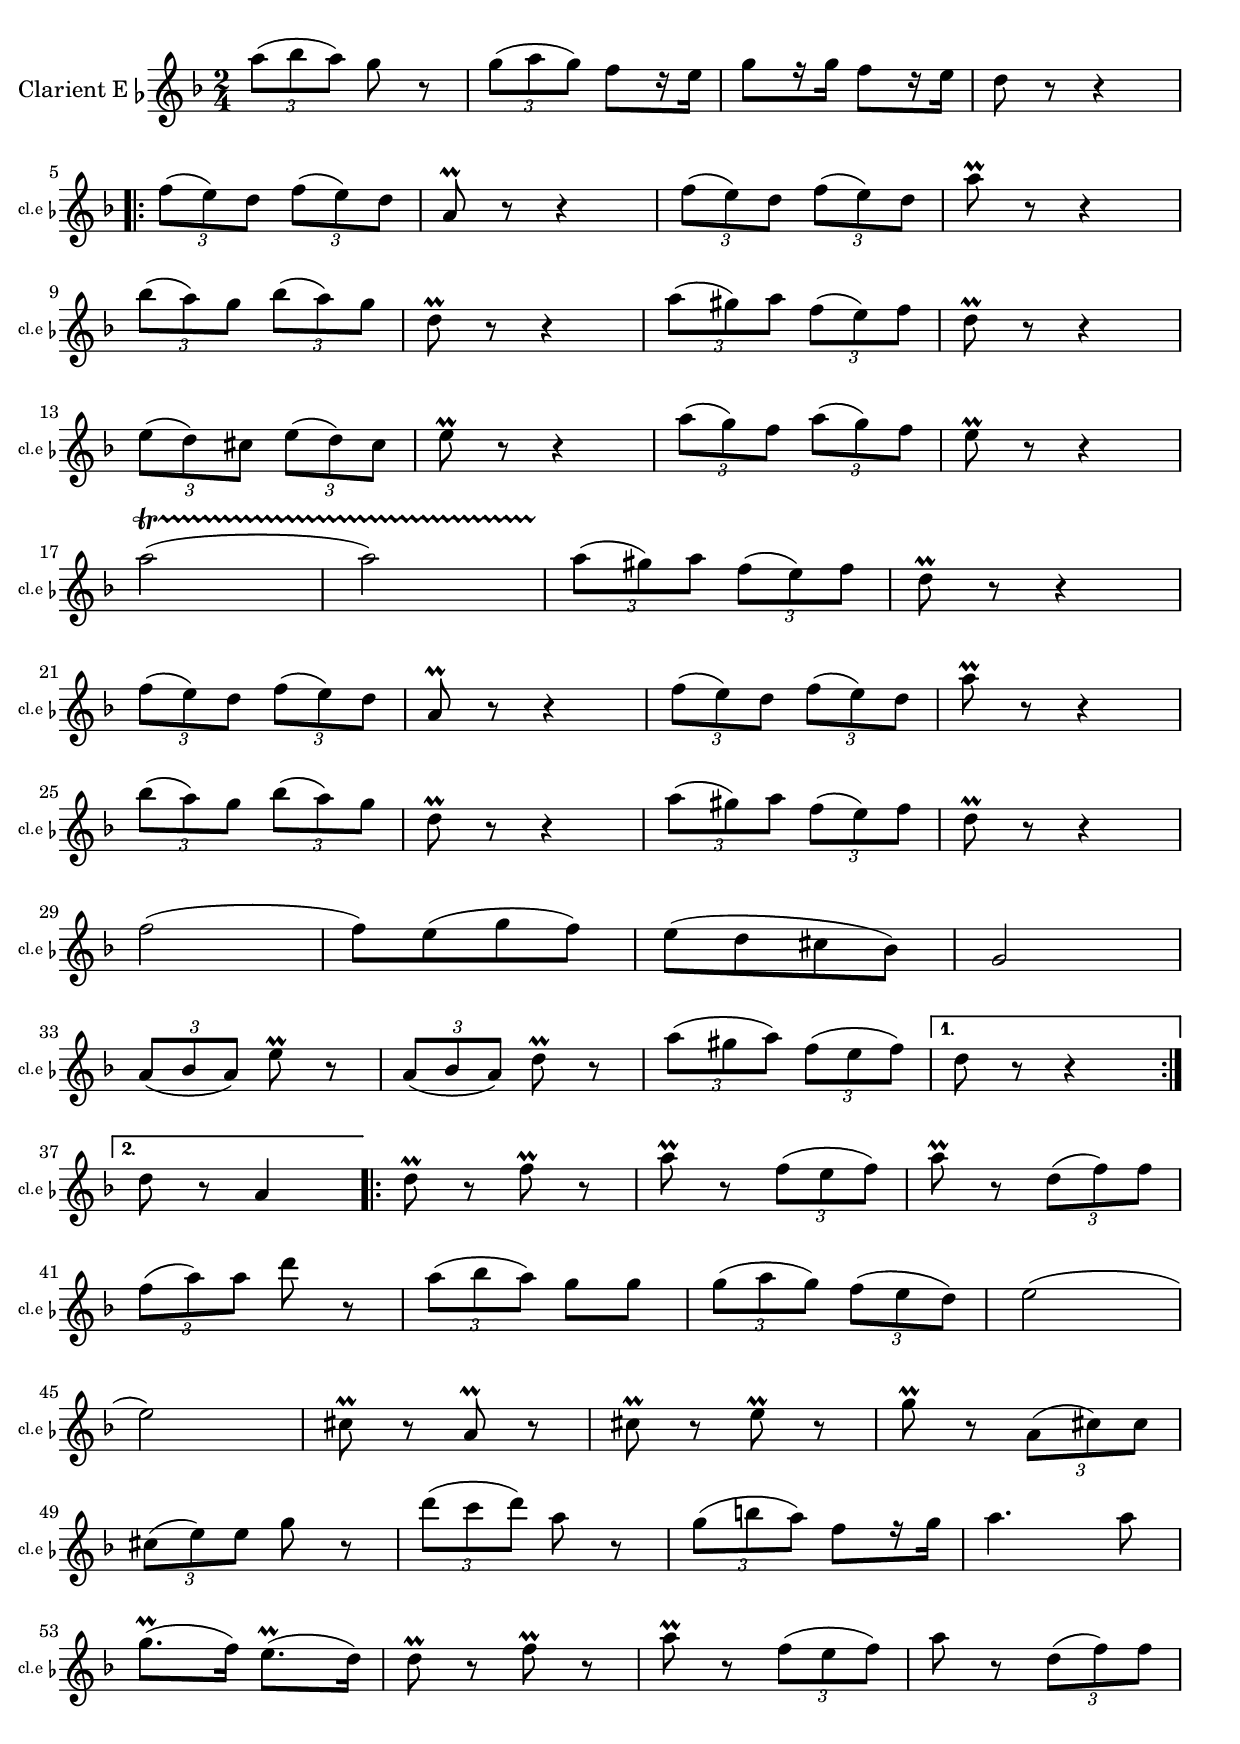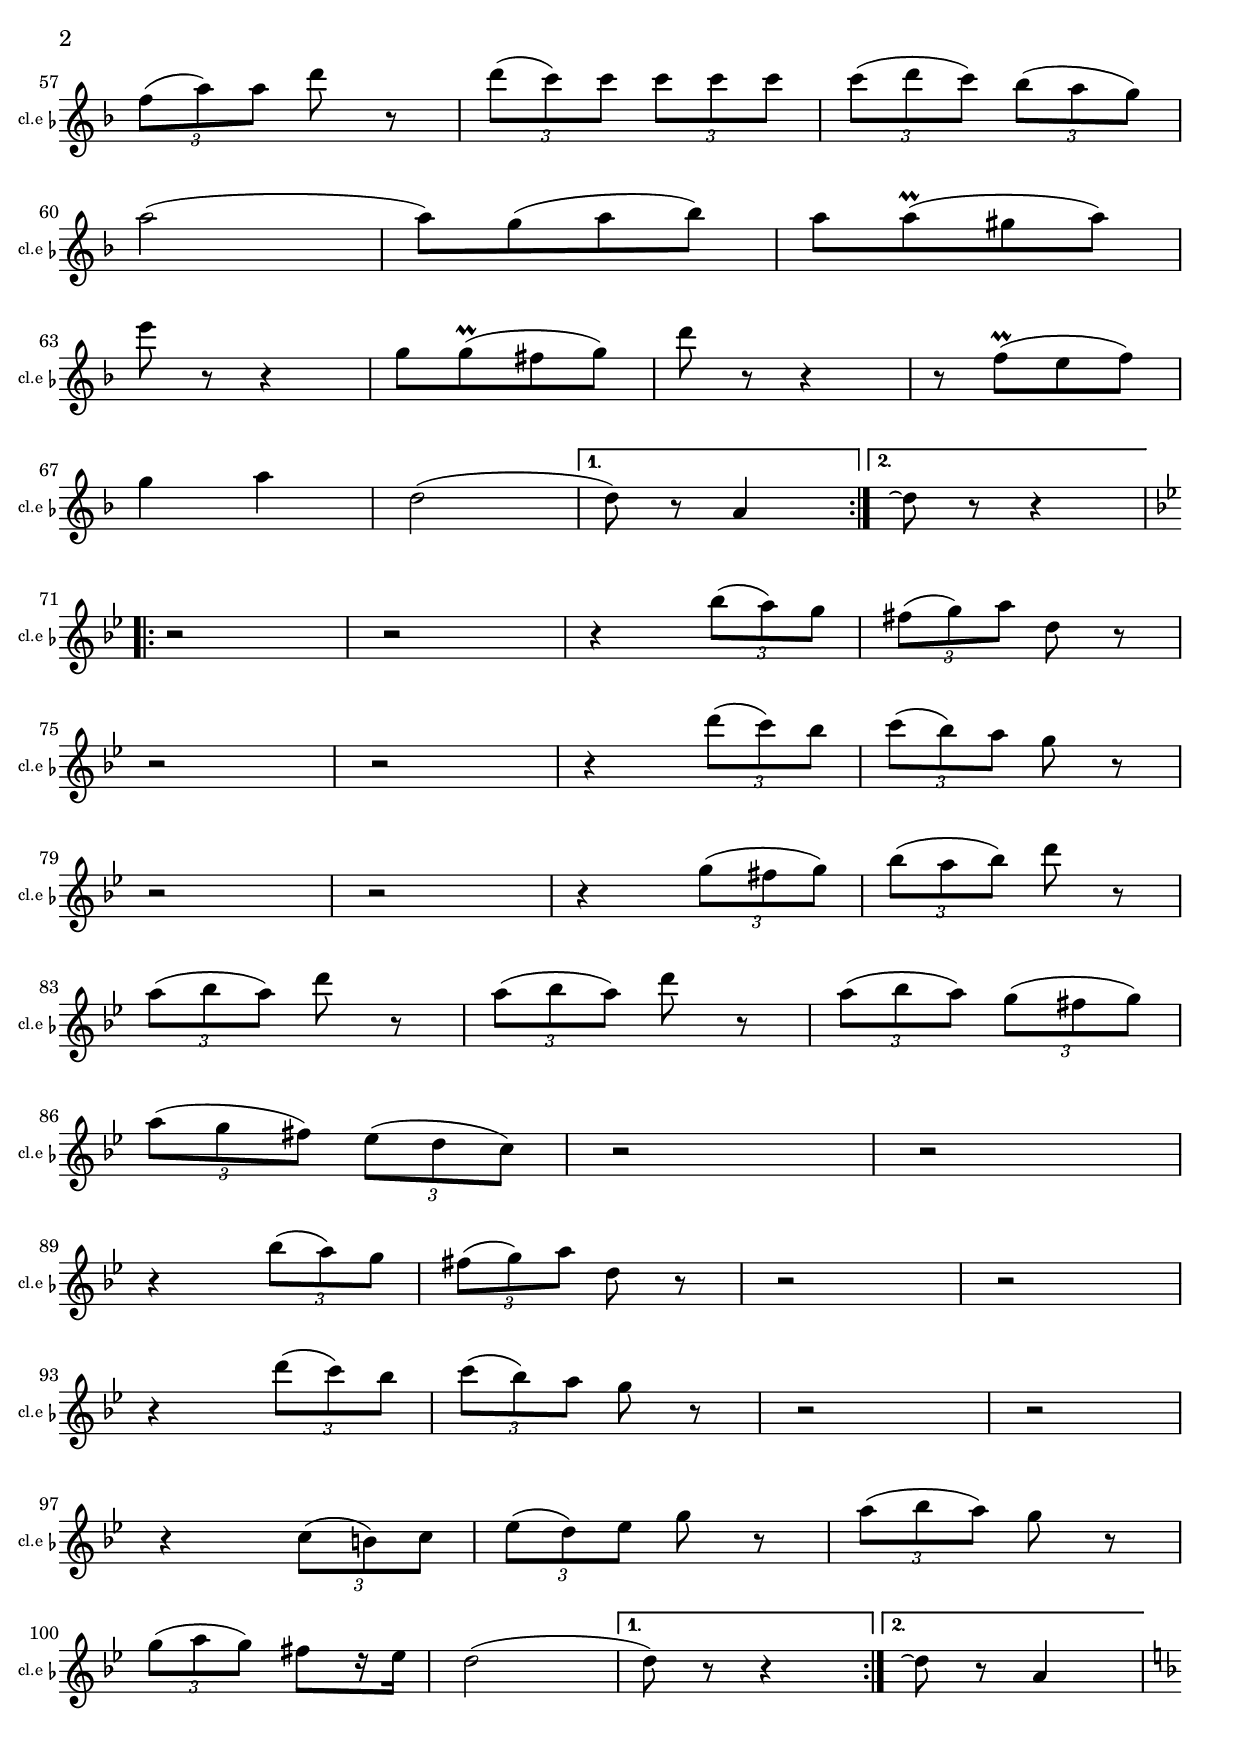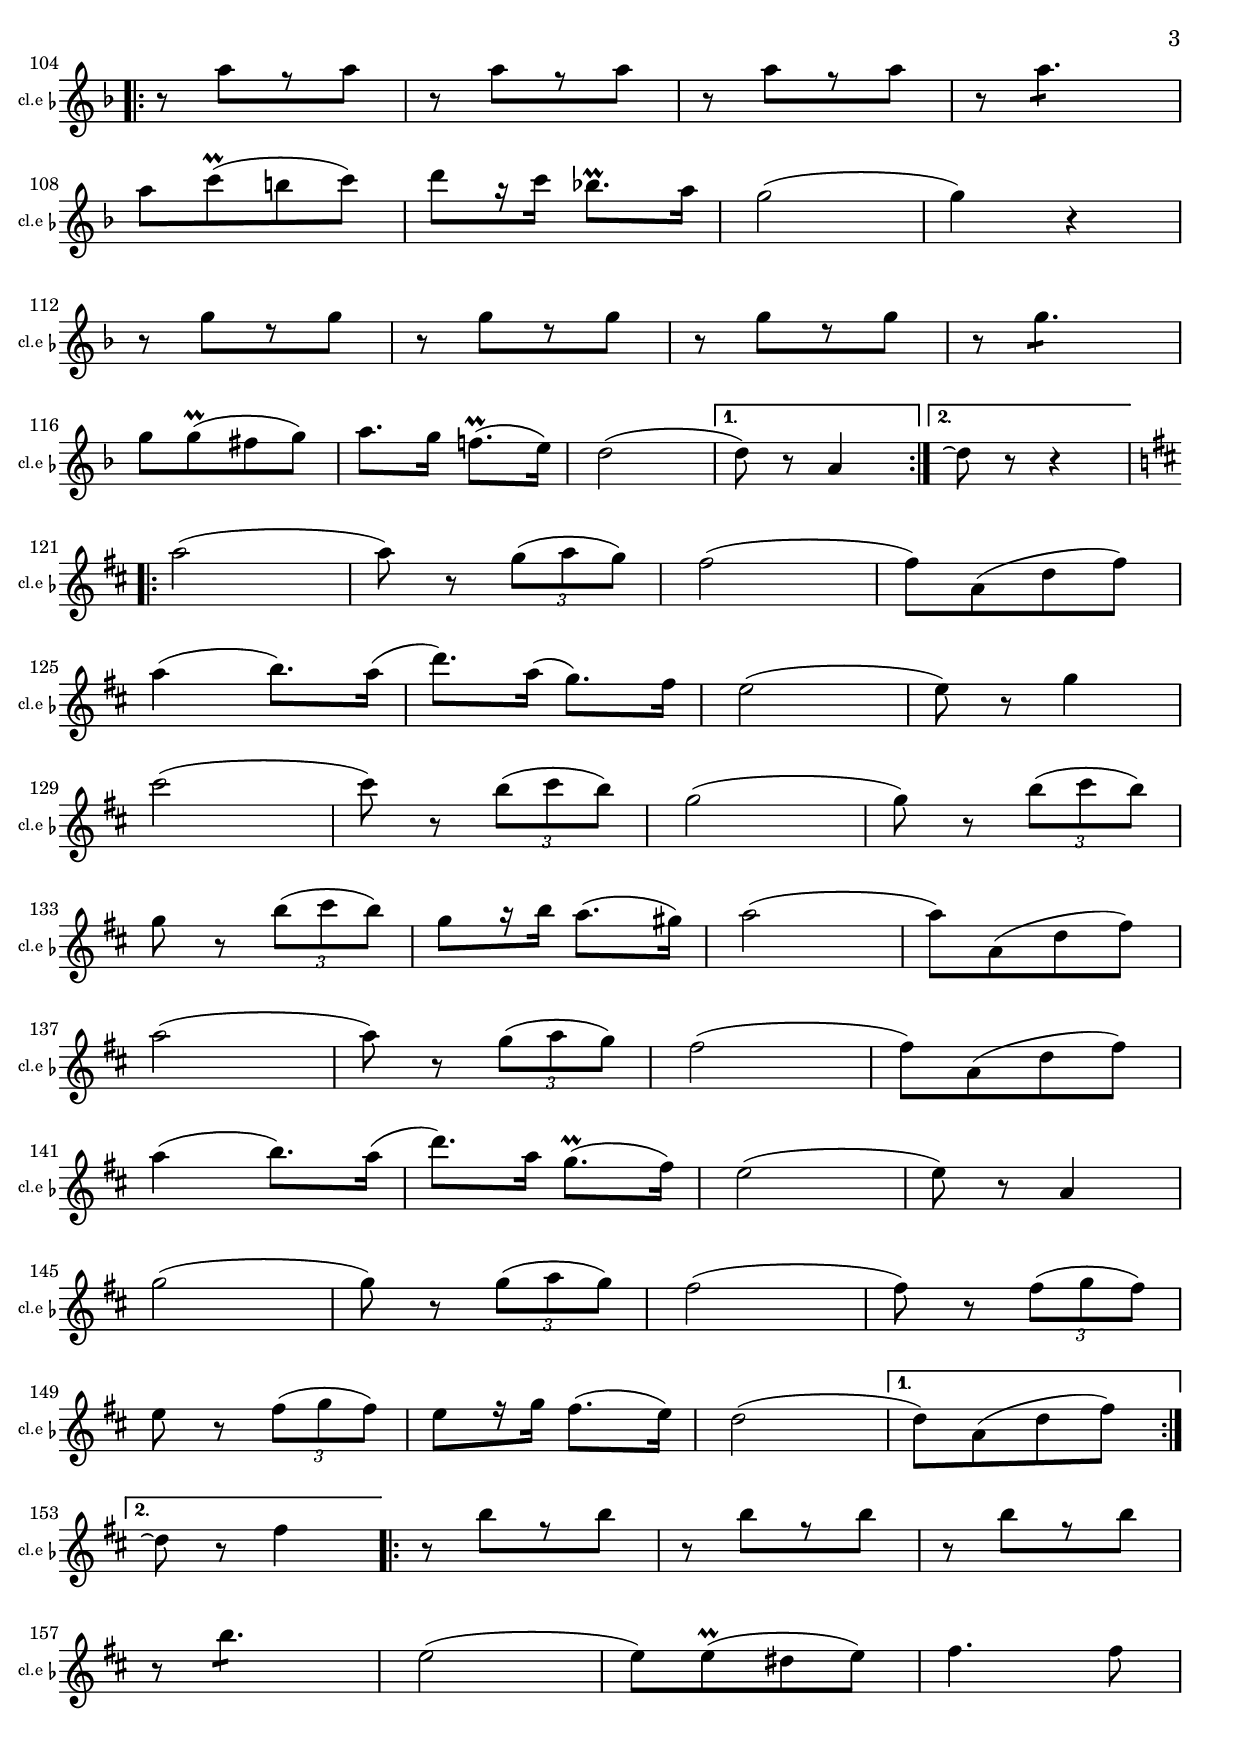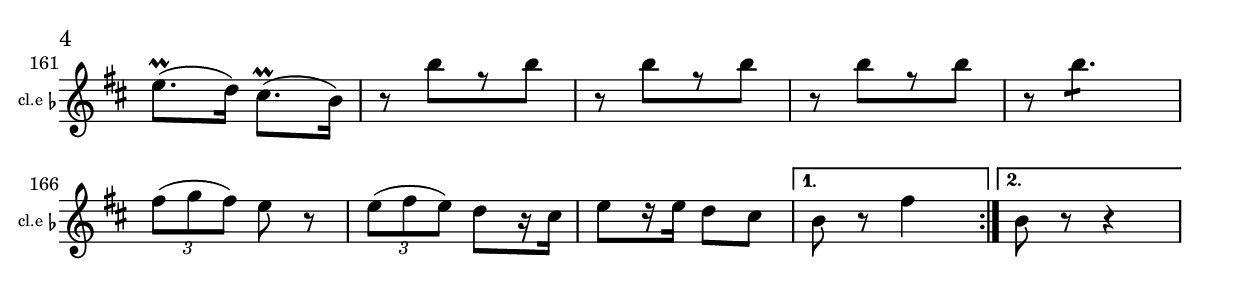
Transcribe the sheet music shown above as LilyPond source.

\version "2.24.0"

\include "helpers.ly"

clarinetEFlatA = {
  \key f \major

  | \trl {a8( bes a)} g r
  | \trl {g( a g)} f[ r16 e]
  | g8[ r16 g16] f8[ r16 e16]
  | d8 r8 r4 \break

  \repeat volta 2 {

    | \trl {f8( e) d} \trl {f( e) d}
    | a\prall r8 r4
    | \trl {f'8( e) d} \trl {f( e) d}
    | a'\prall r8 r4 \break

    | \trl {bes8( a) g} \trl {bes( a) g}
    | d\prall r8 r4
    | \trl {a'8( gis) a} \trl {f( e) f}
    | d\prall r8 r4 \break

    | \trl {e8( d) cis} \trl {e( d) cis}
    | e\prall r8 r4
    | \trl {a8( g) f} \trl {a( g) f}
    | e\prall r8 r4 \break

    | a2 \startTrillSpan ( a2)
    | \trl {a8 \stopTrillSpan ( gis) a} \trl {f( e) f}
    | d\prall r8 r4 \break

    | \trl {f8( e) d} \trl {f( e) d}
    | a\prall r8 r4
    | \trl {f'8( e) d} \trl {f( e) d}
    | a'\prall r8 r4 \break

    | \trl {bes8( a) g} \trl {bes( a) g}
    | d\prall r8 r4
    | \trl {a'8( gis) a} \trl {f( e) f}
    | d\prall r8 r4 \break

    | f2( f8)[ e( g f)]
    | e[( d cis bes)] g2 \break

    | \trl {a8( bes a)} e'\prall r
    | \trl {a,( bes a)} d\prall r
    | \trl {a'( gis a)} \trl {f( e f)}
  }
  \alternative {
    % page 110
    { d r r4 \break }
    { d8 r a4 }
  }
} % A part

clarinetEFlatB = {
  % page 111
  \repeat volta 2 {
    | d8\prall r f\prall r
    | a\prall r \trl {f( e f)}
    | a\prall r \trl {d,( f) f} \break

    | \trl {f( a) a} d r
    | \trl {a( bes a)} g[ g]
    | \trl {g( a g)} \trl {f( e d)}
    | e2( \break

    | e2)
    | cis8\prall r a\prall r
    | cis8\prall r e\prall r
    | g\prall r \trl {a,( cis) cis} \break

    | \trl {cis( e) e} g r
    | \trl {d'( c d)} a r
    | \trl {g( b a)} f8[ r16 g16]
    | a4. a8 \break

    | g8.\prall[( f16)] e8.\prall[( d16)]
    | d8\prall r f\prall r
    | a\prall r \trl {f( e f)}
    | a r \trl {d,( f) f} \break

    | \trl {f( a) a} d r
    | \trl {d( c) c} \trl {c c c}
    | \trl {c( d c)} \trl {bes( a g)} \break

    | a2( a8)[ g( a bes)] | a[ a\prall( gis a)] \break

    | e' r r4 | g,8[ g\prall( fis g)] | d' r r4 | r8 f,\prall[( e f)] \break

    | g4 a | d,2(

  }
  \alternative {
    % page 119
    { d8) r a4 }
    { d8 \repeatTie r r4 }
  }

  \break
} % B part

clarinetEFlatC = {
  % page 120
  \key bes \major
  \repeat volta 2 {
    | r2 | r2 | r4 \trl {bes'8[( a) g]} | \trl {fis[( g) a]} d, r \break

    | r2 | r2 | r4 \trl {d'8[( c) bes]} | \trl {c[( bes) a]} g r \break

    | r2 | r2 | r4 \trl {g8[( fis g)]} | \trl {bes[( a bes)]} d r \break

    | \trl {a8( bes a)} d r
    | \trl {a( bes a)} d r
    | \trl {a( bes a)} \trl {g( fis g)} \break

    | \trl {a( g fis)} \trl {ees( d c)} | r2 | r2 \break

    | r4 \trl {bes'8( a) g} | \trl {fis( g) a} d, r8 | r2 | r2 \break

    | r4 \trl {d'8( c) bes} | \trl {c( bes) a} g r8 | r2 | r2 \break

    | \grace s8 r4 \trl {c,8( b) c} | \trl {ees( d) ees} g r8 | \trl {a( bes a)} g r \break

    | \trl {g( a g)} fis[ r16 ees16] | d2(
  }
  \alternative {
    % page 128
    { d8) r r4 }
    { d8 \repeatTie r a4}
  }

  \break
} % C part

clarinetEFlatD = {
  % page 129
  \key f \major
  \repeat volta 2 {
    | \repeat unfold 3 {r8 a'[ r8 a]} | r8 a4.:8 \break

    | a8[ c\prall( b c)] | d[ r16 c] bes!8.\prall[ a16] | g2( | g4) r \break

    | \repeat unfold 3 {r8 g[ r8 g]} | r8 g4.:8 \break

    | g8[ g\prall( fis g)] | a8.[ g16] f!8.\prall[( e16)] | d2(
  }
  \alternative {
    % page 132
    { d8) r a4}
    { d8 \repeatTie r r4 }
  }

  \break
} % D part

clarinetEFlatE = {
  % page 133
  \key d \major
  \repeat volta 2 {
    | a'2( | a8) r \trl {g( a g)} | fis2( | fis8)[ a,( d fis)] \break

    | a4( b8.)[ a16]( | d8.)[ a16]( g8.)[ fis16] | e2( | e8) r g4 \break

    | cis2( | cis8) r \trl {b( cis b)} | g2( | g8) r \trl {b( cis b)} \break

    | g8 r \trl {b( cis b)} | g[ r16 b] a8.[( gis16)] | a2( | a8)[ a,( d fis)] \break

    | a2( | a8) r \trl {g( a g)} | fis2( | fis8)[ a,( d fis)] \break

    | a4( b8.)[ a16]( | d8.)[ a16] g8.\prall([ fis16)] | e2( | e8) r a,4 \break

    | g'2( | g8) r \trl {g( a g)} | fis2( | fis8) r \trl {fis( g fis)} \break

    | e8 r \trl {fis( g fis)} | e[ r16 g] fis8.([ e16)] | d2(
  }
  \alternative {
    % page 140
    { d8)[ a( d fis)] \break }
    { d8 \repeatTie r fis4 }
  }
} % E part

clarinetEFlatF = {
  \repeat volta 2 {
    | \repeat unfold 3 { r8 b[ r b] } \break

    | r8 b4.:8 | e,2( | e8)[ e(\prall dis e)] | fis4. fis8 \break

    | e8.\prall([ d16)] cis8.\prall([ b16)] | \repeat unfold 3 {r8 b'[r b] } | r8 b4.:8 \break

    | \trl {fis8( g fis)} e r | \trl {e( fis e)} d[ r16 cis] | e8[ r16 e] d8[ cis]
  }
  \alternative {
    { b8 r fis'4 }
    { b,8 r r4 }
  }
} % F part

clarinetEFlatNotes = {
  \clef treble
  \time 2/4
  \relative a'' {
    \clarinetEFlatA
    \clarinetEFlatB
    \clarinetEFlatC
    \clarinetEFlatD
    \clarinetEFlatE
    \clarinetEFlatF
  }
}

staffClarEFlat = \new Staff \with {
  instrumentName = \markup { Clarient E\flat}
  shortInstrumentName = \markup \teeny { cl.e\flat }
}
\clarinetEFlatNotes

\score {
  \staffClarEFlat
}